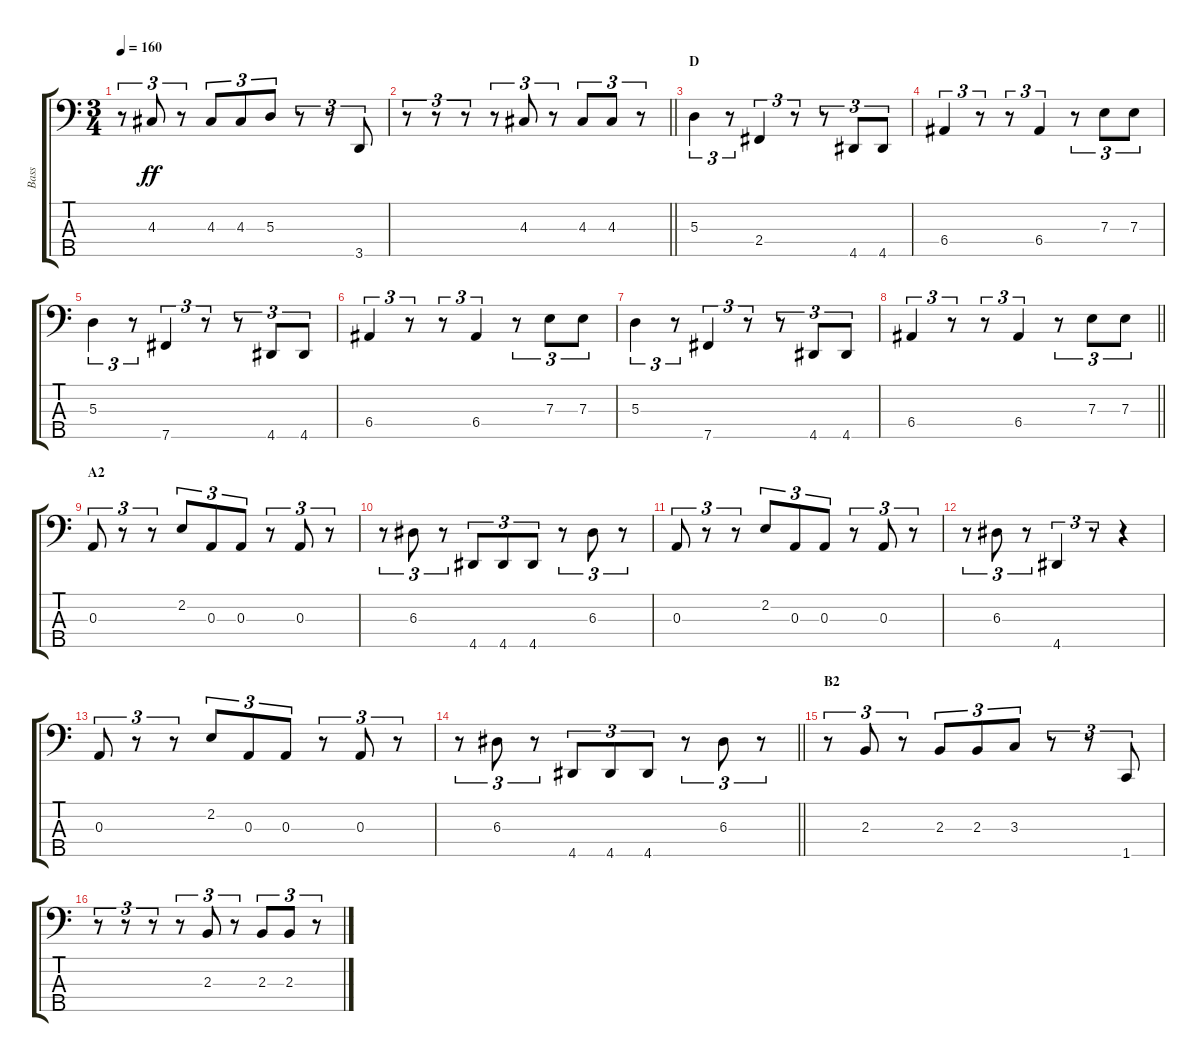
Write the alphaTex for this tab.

\track ("Bass" "Bass") {instrument electricbassfinger}
\staff {score tabs}
\tuning (G2 D2 A1 E1 B0) {hide}
\ts (3 4)
\tempo 160
\clef f4
\ks c
r.8{tu (3 2) dy ff} 4.3.8{tu (3 2)} r.8{tu (3 2)} 4.3.8{tu (3 2)} 4.3.8{tu (3 2)} 5.3.8{tu (3 2)} r.8{tu (3 2)} r.8{tu (3 2)} 3.5.8{tu (3 2)} |
\barLineRight lightlight
r.8{tu (3 2)} r.8{tu (3 2)} r.8{tu (3 2)} r.8{tu (3 2)} 4.3.8{tu (3 2)} r.8{tu (3 2)} 4.3.8{tu (3 2)} 4.3.8{tu (3 2)} r.8{tu (3 2)} |
\section ("" "D")
5.3.4{tu (3 2)} r.8{tu (3 2)} 2.4.4{tu (3 2)} r.8{tu (3 2)} r.8{tu (3 2)} 4.5.8{tu (3 2)} 4.5.8{tu (3 2)} |
6.4.4{tu (3 2)} r.8{tu (3 2)} r.8{tu (3 2)} 6.4.4{tu (3 2)} r.8{tu (3 2)} 7.3.8{tu (3 2)} 7.3.8{tu (3 2)} |
5.3.4{tu (3 2)} r.8{tu (3 2)} 7.5.4{tu (3 2)} r.8{tu (3 2)} r.8{tu (3 2)} 4.5.8{tu (3 2)} 4.5.8{tu (3 2)} |
6.4.4{tu (3 2)} r.8{tu (3 2)} r.8{tu (3 2)} 6.4.4{tu (3 2)} r.8{tu (3 2)} 7.3.8{tu (3 2)} 7.3.8{tu (3 2)} |
5.3.4{tu (3 2)} r.8{tu (3 2)} 7.5.4{tu (3 2)} r.8{tu (3 2)} r.8{tu (3 2)} 4.5.8{tu (3 2)} 4.5.8{tu (3 2)} |
\barLineRight lightlight
6.4.4{tu (3 2)} r.8{tu (3 2)} r.8{tu (3 2)} 6.4.4{tu (3 2)} r.8{tu (3 2)} 7.3.8{tu (3 2)} 7.3.8{tu (3 2)} |
\section ("" "A2")
0.3.8{tu (3 2)} r.8{tu (3 2)} r.8{tu (3 2)} 2.2.8{tu (3 2)} 0.3.8{tu (3 2)} 0.3.8{tu (3 2)} r.8{tu (3 2)} 0.3.8{tu (3 2)} r.8{tu (3 2)} |
r.8{tu (3 2)} 6.3.8{tu (3 2)} r.8{tu (3 2)} 4.5.8{tu (3 2)} 4.5.8{tu (3 2)} 4.5.8{tu (3 2)} r.8{tu (3 2)} 6.3.8{tu (3 2)} r.8{tu (3 2)} |
0.3.8{tu (3 2)} r.8{tu (3 2)} r.8{tu (3 2)} 2.2.8{tu (3 2)} 0.3.8{tu (3 2)} 0.3.8{tu (3 2)} r.8{tu (3 2)} 0.3.8{tu (3 2)} r.8{tu (3 2)} |
r.8{tu (3 2)} 6.3.8{tu (3 2)} r.8{tu (3 2)} 4.5.4{tu (3 2)} r.8{tu (3 2)} r.4 |
0.3.8{tu (3 2)} r.8{tu (3 2)} r.8{tu (3 2)} 2.2.8{tu (3 2)} 0.3.8{tu (3 2)} 0.3.8{tu (3 2)} r.8{tu (3 2)} 0.3.8{tu (3 2)} r.8{tu (3 2)} |
\barLineRight lightlight
r.8{tu (3 2)} 6.3.8{tu (3 2)} r.8{tu (3 2)} 4.5.8{tu (3 2)} 4.5.8{tu (3 2)} 4.5.8{tu (3 2)} r.8{tu (3 2)} 6.3.8{tu (3 2)} r.8{tu (3 2)} |
\section ("" "B2")
r.8{tu (3 2)} 2.3.8{tu (3 2)} r.8{tu (3 2)} 2.3.8{tu (3 2)} 2.3.8{tu (3 2)} 3.3.8{tu (3 2)} r.8{tu (3 2)} r.8{tu (3 2)} 1.5.8{tu (3 2)} |
r.8{tu (3 2)} r.8{tu (3 2)} r.8{tu (3 2)} r.8{tu (3 2)} 2.3.8{tu (3 2)} r.8{tu (3 2)} 2.3.8{tu (3 2)} 2.3.8{tu (3 2)} r.8{tu (3 2)}
